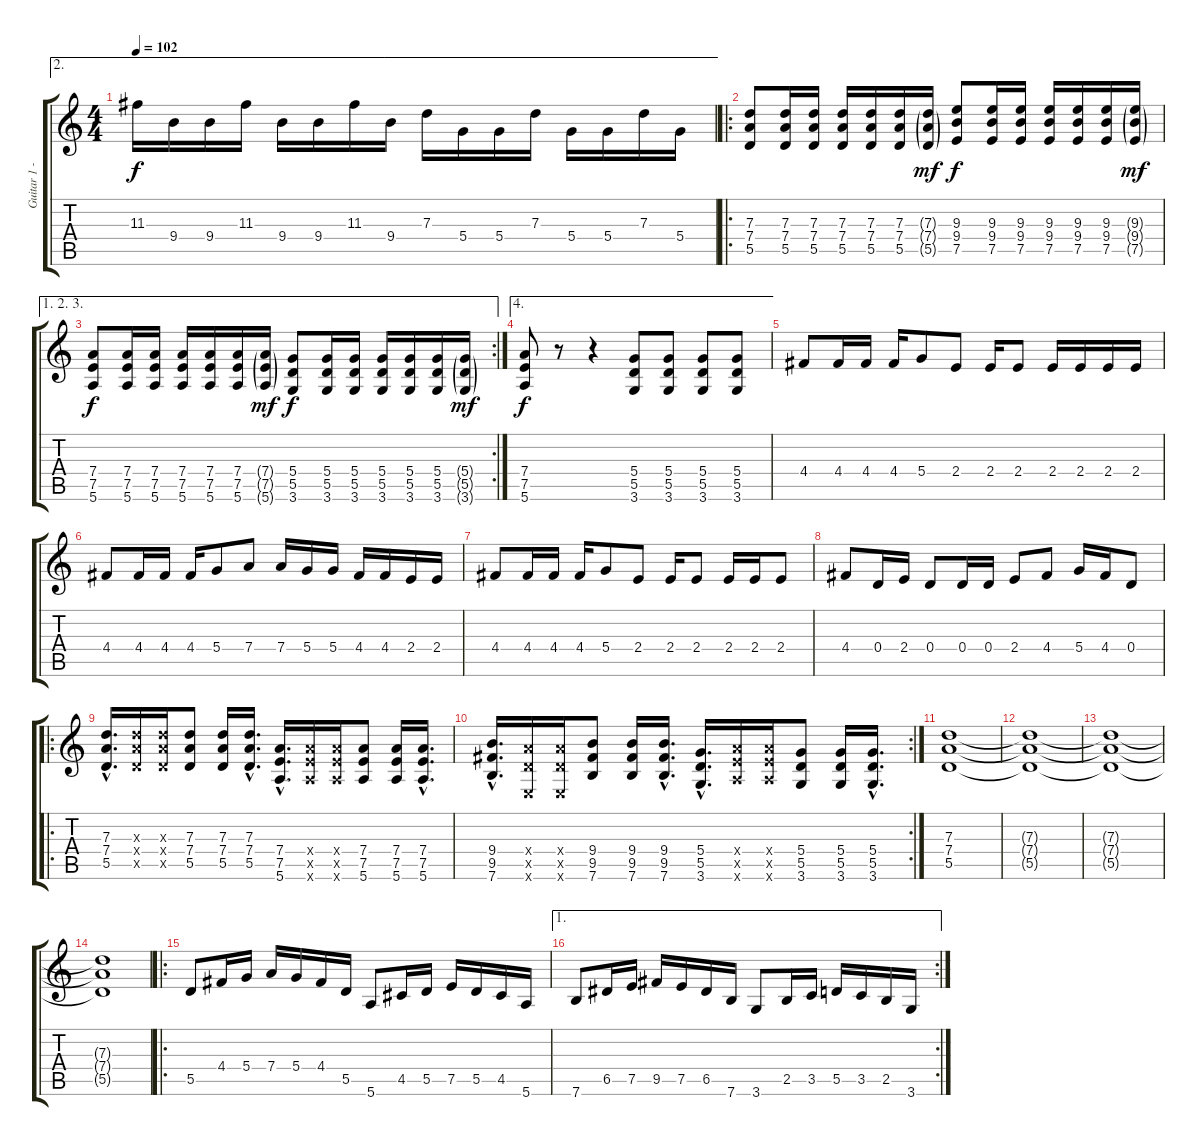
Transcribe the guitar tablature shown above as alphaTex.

\track ("Guitar 1 - Distortion" "Guitar 1 -") {instrument distortionguitar}
\staff {score tabs}
\tuning (E4 B3 G3 D3 A2 E2) {hide}
\ae 2
\ts (4 4)
\tempo 102
\clef g2
\ks c
11.3.16{dy f} 9.4.16 9.4.16 11.3.16 9.4.16 9.4.16 11.3.16 9.4.16 7.3.16 5.4.16 5.4.16 7.3.16 5.4.16 5.4.16 7.3.16 5.4.16 |
\ro
(7.3 7.4 5.5).8 (7.3 7.4 5.5).16 (7.3 7.4 5.5).16 (7.3 7.4 5.5).16 (7.3 7.4 5.5).16 (7.3 7.4 5.5).16 (7.3{g} 7.4{g} 5.5{g}).16{dy mf} (9.3 9.4 7.5).8{dy f} (9.3 9.4 7.5).16 (9.3 9.4 7.5).16 (9.3 9.4 7.5).16 (9.3 9.4 7.5).16 (9.3 9.4 7.5).16 (9.3{g} 9.4{g} 7.5{g}).16{dy mf} |
\ae (1 2 3)
\rc 2
(7.4 7.5 5.6).8{dy f} (7.4 7.5 5.6).16 (7.4 7.5 5.6).16 (7.4 7.5 5.6).16 (7.4 7.5 5.6).16 (7.4 7.5 5.6).16 (7.4{g} 7.5{g} 5.6{g}).16{dy mf} (5.4 5.5 3.6).8{dy f} (5.4 5.5 3.6).16 (5.4 5.5 3.6).16 (5.4 5.5 3.6).16 (5.4 5.5 3.6).16 (5.4 5.5 3.6).16 (5.4{g} 5.5{g} 3.6{g}).16{dy mf} |
\ae 4
(7.4 7.5 5.6).8{dy f} r.8 r.4 (5.4 5.5 3.6).8 (5.4 5.5 3.6).8 (5.4 5.5 3.6).8 (5.4 5.5 3.6).8 |
4.4.8 4.4.16 4.4.16 4.4.16 5.4.8 2.4.8 2.4.16 2.4.8 2.4.16 2.4.16 2.4.16 2.4.16 |
4.4.8 4.4.16 4.4.16 4.4.16 5.4.8 7.4.8 7.4.16 5.4.16 5.4.16 4.4.16 4.4.16 2.4.16 2.4.16 |
4.4.8 4.4.16 4.4.16 4.4.16 5.4.8 2.4.8 2.4.16 2.4.8 2.4.16 2.4.16 2.4.8 |
4.4.8 0.4.16 2.4.16 0.4.8 0.4.16 0.4.16 2.4.8 4.4.8 5.4.16 4.4.16 0.4.8 |
\ro
(7.3{hac} 7.4{hac} 5.5{hac}).16{d} (7.3{x} 7.4{x} 5.5{x}).16 (7.3{x} 7.4{x} 5.5{x}).16 (7.3 7.4 5.5).8 (7.3 7.4 5.5).16 (7.3{hac} 7.4{hac} 5.5{hac}).16{d} (7.4{hac} 7.5{hac} 5.6{hac}).16{d} (7.4{x} 7.5{x} 5.6{x}).16 (7.4{x} 7.5{x} 5.6{x}).16 (7.4 7.5 5.6).8 (7.4 7.5 5.6).16 (7.4{hac} 7.5{hac} 5.6{hac}).16{d} |
\rc 2
(9.4{hac} 9.5{hac} 7.6{hac}).16{d} (7.4{x} 5.5{x} 0.6{x}).16 (7.4{x} 5.5{x} 0.6{x}).16 (9.4 9.5 7.6).8 (9.4 9.5 7.6).16 (9.4{hac} 9.5{hac} 7.6{hac}).16{d} (5.4{hac} 5.5{hac} 3.6{hac}).16{d} (7.4{x} 7.5{x} 5.6{x}).16 (7.4{x} 7.5{x} 5.6{x}).16 (5.4 5.5 3.6).8 (5.4 5.5 3.6).16 (5.4{hac} 5.5{hac} 3.6{hac}).16{d} |
(7.3 7.4 5.5).1 |
(7.3{t} 7.4{t} 5.5{t}).1 |
(7.3{t} 7.4{t} 5.5{t}).1 |
(7.3{t} 7.4{t} 5.5{t}).1 |
\ro
5.5.8 4.4.16 5.4.16 7.4.16 5.4.16 4.4.16 5.5.16 5.6.8 4.5.16 5.5.16 7.5.16 5.5.16 4.5.16 5.6.16 |
\ae 1
\rc 2
7.6.8 6.5.16 7.5.16 9.5.16 7.5.16 6.5.16 7.6.16 3.6.8 2.5.16 3.5.16 5.5.16 3.5.16 2.5.16 3.6.16
